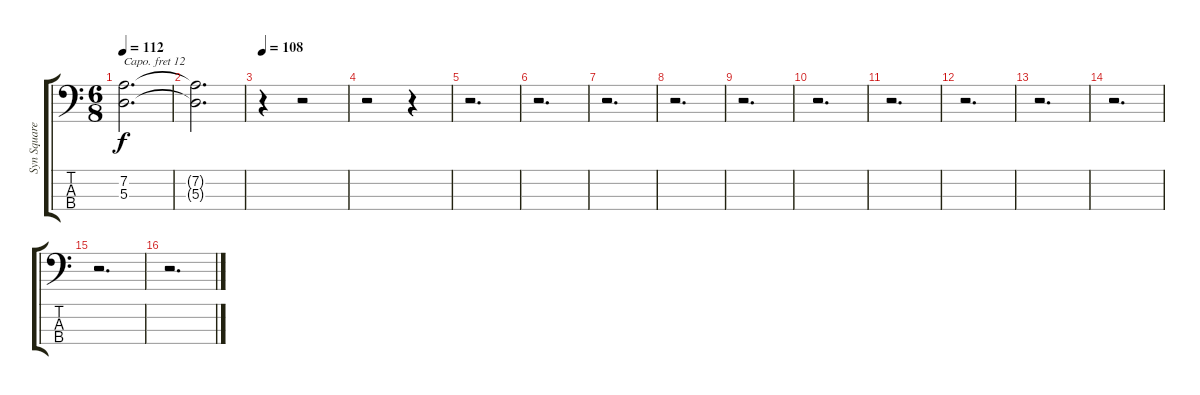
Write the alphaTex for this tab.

\track ("Syn Square" "Syn Square") {instrument drawbarorgan}
\staff {score tabs}
\capo 12
\tuning (G2 D2 A1 E1) {hide}
\ts (6 8)
\tempo 112
\clef f4
\ks c
(7.2{t} 5.3{t}).2{d dy f} |
(7.2{t} 5.3{t}).2{d} |
\tempo 108
r.4 r.2 |
r.2 r.4 |
r.2{d} |
r.2{d} |
r.2{d} |
r.2{d} |
r.2{d} |
r.2{d} |
r.2{d} |
r.2{d} |
r.2{d} |
r.2{d} |
r.2{d} |
r.2{d}
